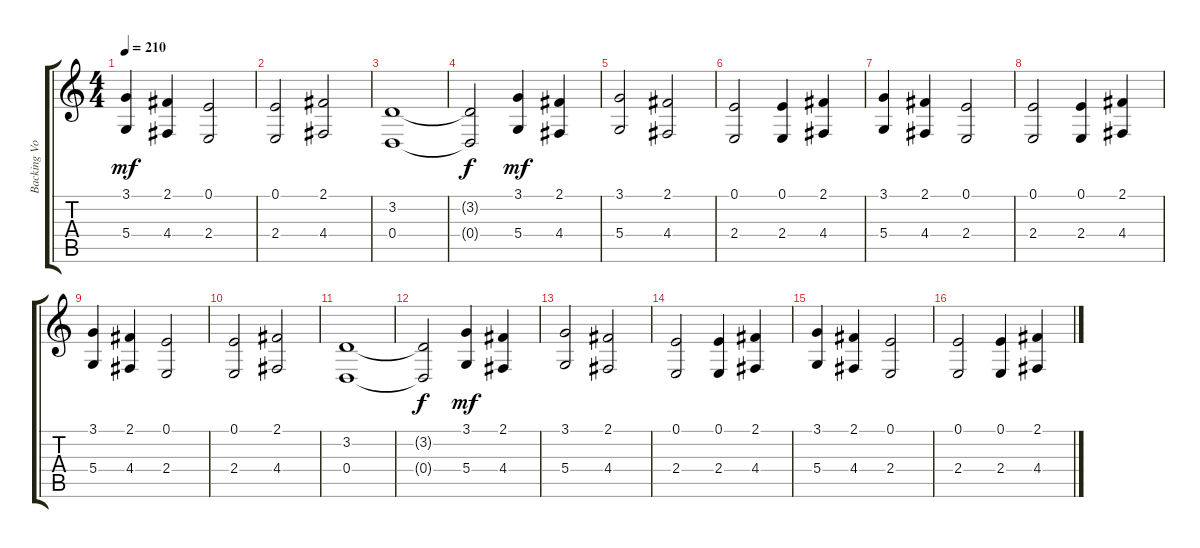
\track ("Backing Vocals" "Backing Vo") {instrument trumpet}
\staff {score tabs}
\tuning (E4 B3 G3 D3 A2 E2) {hide}
\ts (4 4)
\tempo 210
\clef g2
\ks c
(3.1 5.4).4{dy mf} (2.1 4.4).4 (0.1 2.4).2 |
(0.1 2.4).2 (2.1 4.4).2 |
(3.2 0.4).1 |
(3.2{t} 0.4{t}).2{dy f} (3.1 5.4).4{dy mf} (2.1 4.4).4 |
(3.1 5.4).2 (2.1 4.4).2 |
(0.1 2.4).2 (0.1 2.4).4 (2.1 4.4).4 |
(3.1 5.4).4 (2.1 4.4).4 (0.1 2.4).2 |
(0.1 2.4).2 (0.1 2.4).4 (2.1 4.4).4 |
(3.1 5.4).4 (2.1 4.4).4 (0.1 2.4).2 |
(0.1 2.4).2 (2.1 4.4).2 |
(3.2 0.4).1 |
(3.2{t} 0.4{t}).2{dy f} (3.1 5.4).4{dy mf} (2.1 4.4).4 |
(3.1 5.4).2 (2.1 4.4).2 |
(0.1 2.4).2 (0.1 2.4).4 (2.1 4.4).4 |
(3.1 5.4).4 (2.1 4.4).4 (0.1 2.4).2 |
(0.1 2.4).2 (0.1 2.4).4 (2.1 4.4).4
